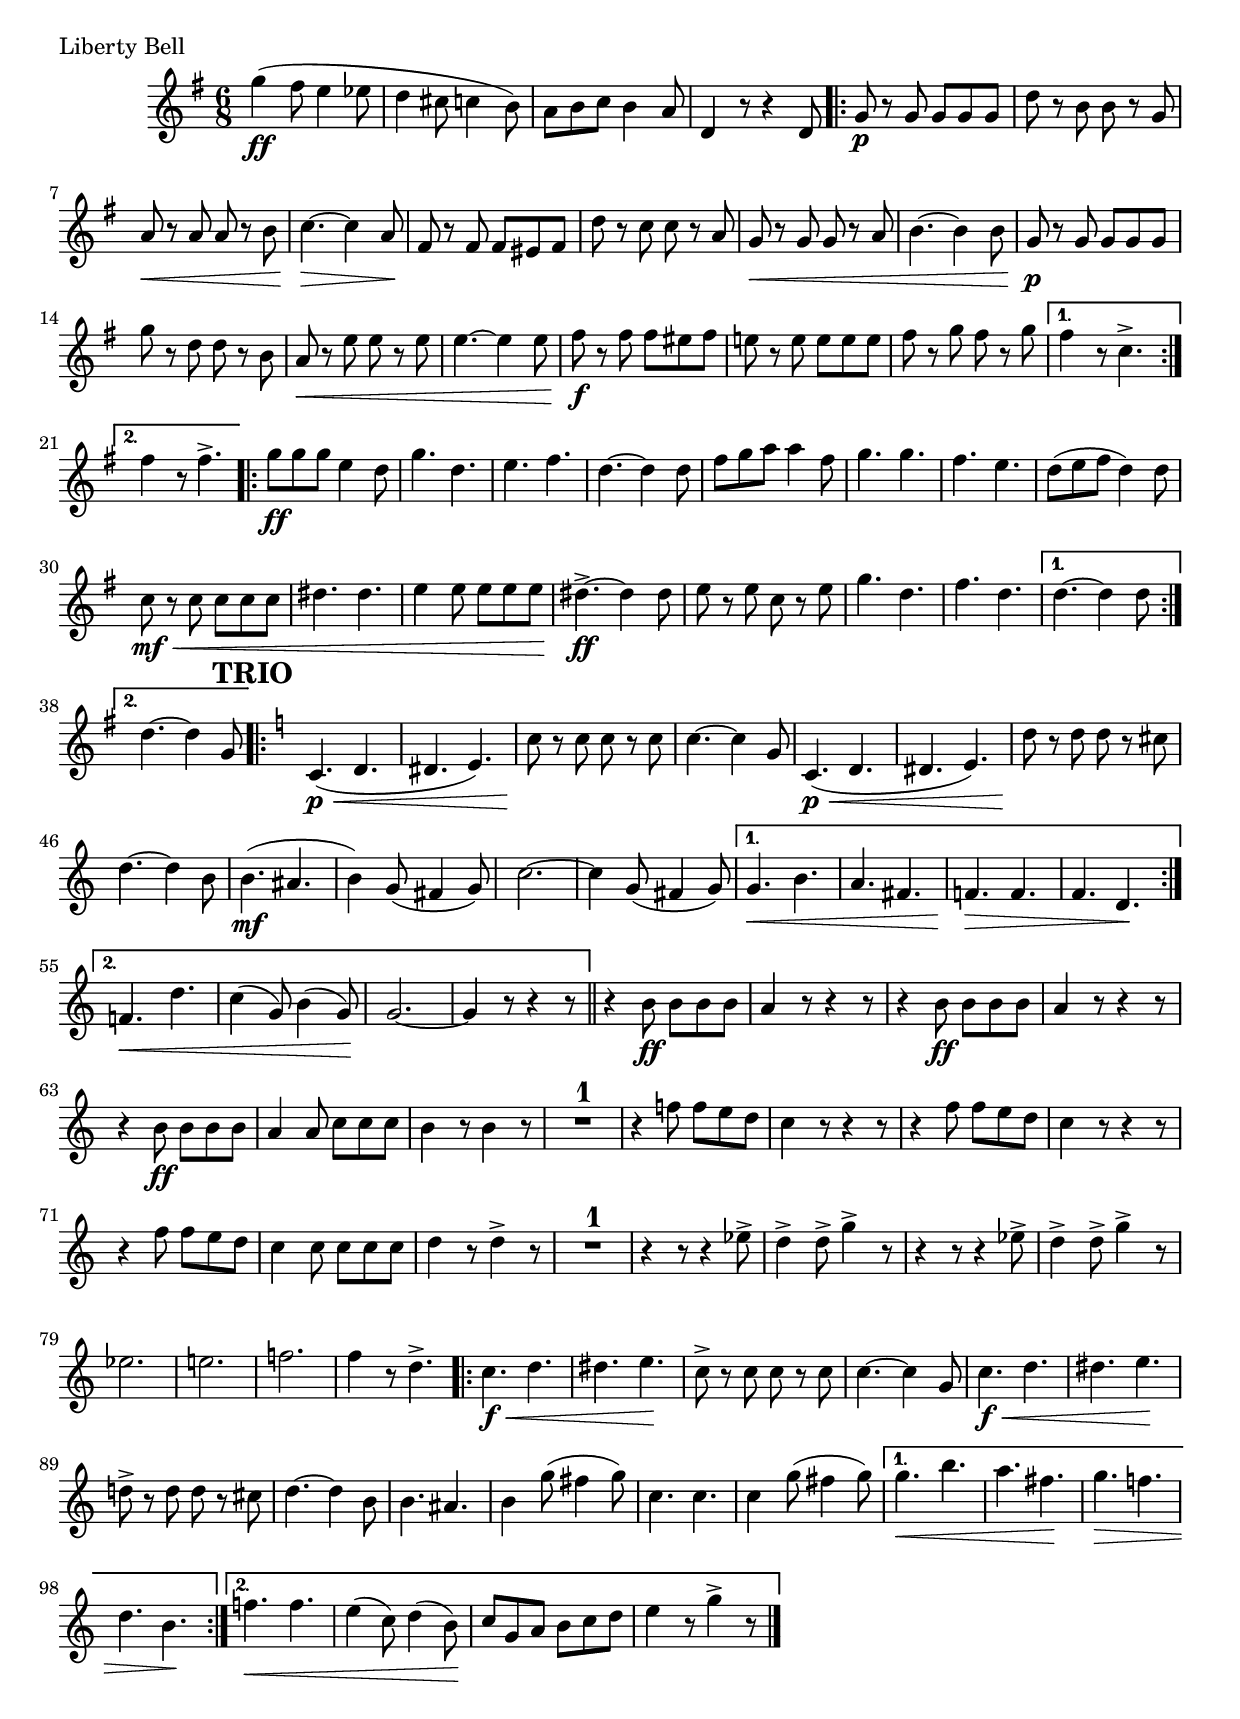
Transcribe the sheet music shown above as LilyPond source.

\version "2.18.0"
% When ready to include in collection: 1. Comment out paper.
% 				       2. Create include file of relative and
%					  header.
#(allow-volta-hook "||")
%Comment out from here
%{
#(ly:set-option 'point-and-click #t)
#(set-default-paper-size "a4" 'portrait)
#(set-global-staff-size 18) % set staff-size when ready to print

\include "Marsch_format.ly"

%...to here
%}
  \score {

    % Svenska Polisens Marscher: 1. Liberty Bell   
    \relative c'' { 
    	    \key g \major \time 6/8 
    	    \compressFullBarRests
    	    \set Score.markFormatter = #format-mark-box-letters
    	    g'4\ff (fis8 e4 ees8 |d4 cis8 c4 b8) |a b c b4 a8 |d,4 r8 r4 d8
    	    \repeat volta 2 {
    	    	g8\p r g g g g |d' r b b r g |a\< r a a r b |c4.~\> c4 a8\!
    	    	fis r fis fis eis fis |d' r c c r a |g\< r g g r a |b4.~ b4 b8
    	    	g\p r g g g g |g'r d d r b |a\< r e' e r e |e4.~ e4 e8 
    	        fis\f r fis fis eis fis |e! r e e e e |fis r g fis r g }
    	        \alternative {
    	        	{fis4 r8 c4.->}
    	        	{fis4 r8 fis4.->}
    	        }
    	    \repeat volta 2 {
    	    	    g8\ff g g e4 d8 |g4. d |e fis |d~ d4 d8 |fis g a a4 fis8
    	    	    g4. g |fis e |d8 (e fis d4) d8 |c\mf\< r c c c c |dis4. dis
    	    	    e4 e8 e e e |dis4.~->\ff dis4 dis8 |e r e c r e |g4. d 
    	            fis d }
    	    	    \alternative {
    	    	    	    {d4.~ d4 d8}
    	    	    	    {d4.~ d4 g,8}
    	    	    }
    	    \repeat volta 2 {
    	    	   \key c \major
    	    	   \mark \markup {\bold {TRIO}}
    	    	   c,4.\p\< (d |dis e) |c'8\! r c c r c
    	    	   c4.~ c4 g8 |c,4.\p\< (d |dis e) |d'8\! r d d r cis 
    	    	   d4.~ d4 b8 |b4.\mf (ais |b4) g8 (fis4 g8) |c2.~ 
    	    	   c4 g8 (fis4 g8) }
      	    	   \alternative {
   	    	   	   {g4.\< b |a fis |f!\> f |f d\!}
    	    	   	   {f!4.\< d' |c4 (g8) b4 (g8)\! |g2.~ |g4 r8 r4 r8
    	    	   	   \bar "||"}
    	    	   }
    	   r4 b8\ff b b b |a4 r8 r4 r8 |r4 b8\ff b b b |a4 r8 r4 r8 
    	   r4 b8\ff b b b |a4 a8 c c c |b4 r8 b4 r8 
    	   R2.^\markup{\normalsize\number 1} |r4 f'!8 f e d |c4 r8 r4 r8
    	   r4 f8 f e d |c4 r8 r4 r8 |r4 f8 f e d |c4 c8 c c c |d4 r8 d4-> r8
    	   R2.^\markup{\normalsize\number 1} |r4 r8 r4 ees8-> |d4-> d8-> g4-> r8
    	   r4 r8 r4 ees8-> |d4-> d8-> g4-> r8 |ees2. |e! |f!2. |f4 r8 d4.->
    	   \repeat volta 2 {
    	   	   c4.\f\< d |dis e\! |c8-> r c c r c |c4.~ c4 g8 |c4.\f\< d 
    	   	   dis e\! |d!8-> r d d r cis |d4.~ d4 b8 |b4. ais 
    	   b4 g'8 (fis4 g8) |c,4. c |c4 g'8 (fis4 g8) }
    	   \alternative {
    	   	   {g4.\< b |a fis\! |g\> f! |d b\!}
    	   	   {f'!4.\< f |e4 (c8) d4 (b8)\! |c8 g a b c d |e4 r8 g4-> r8}
    	   }
    	   \bar "|."
    }%end relative
    \header {
    	    piece = "Liberty Bell"
    	    composer = "John Philip Sousa"
    	}
    	\layout {ragged-last = ##t
    	}
  }%end score
